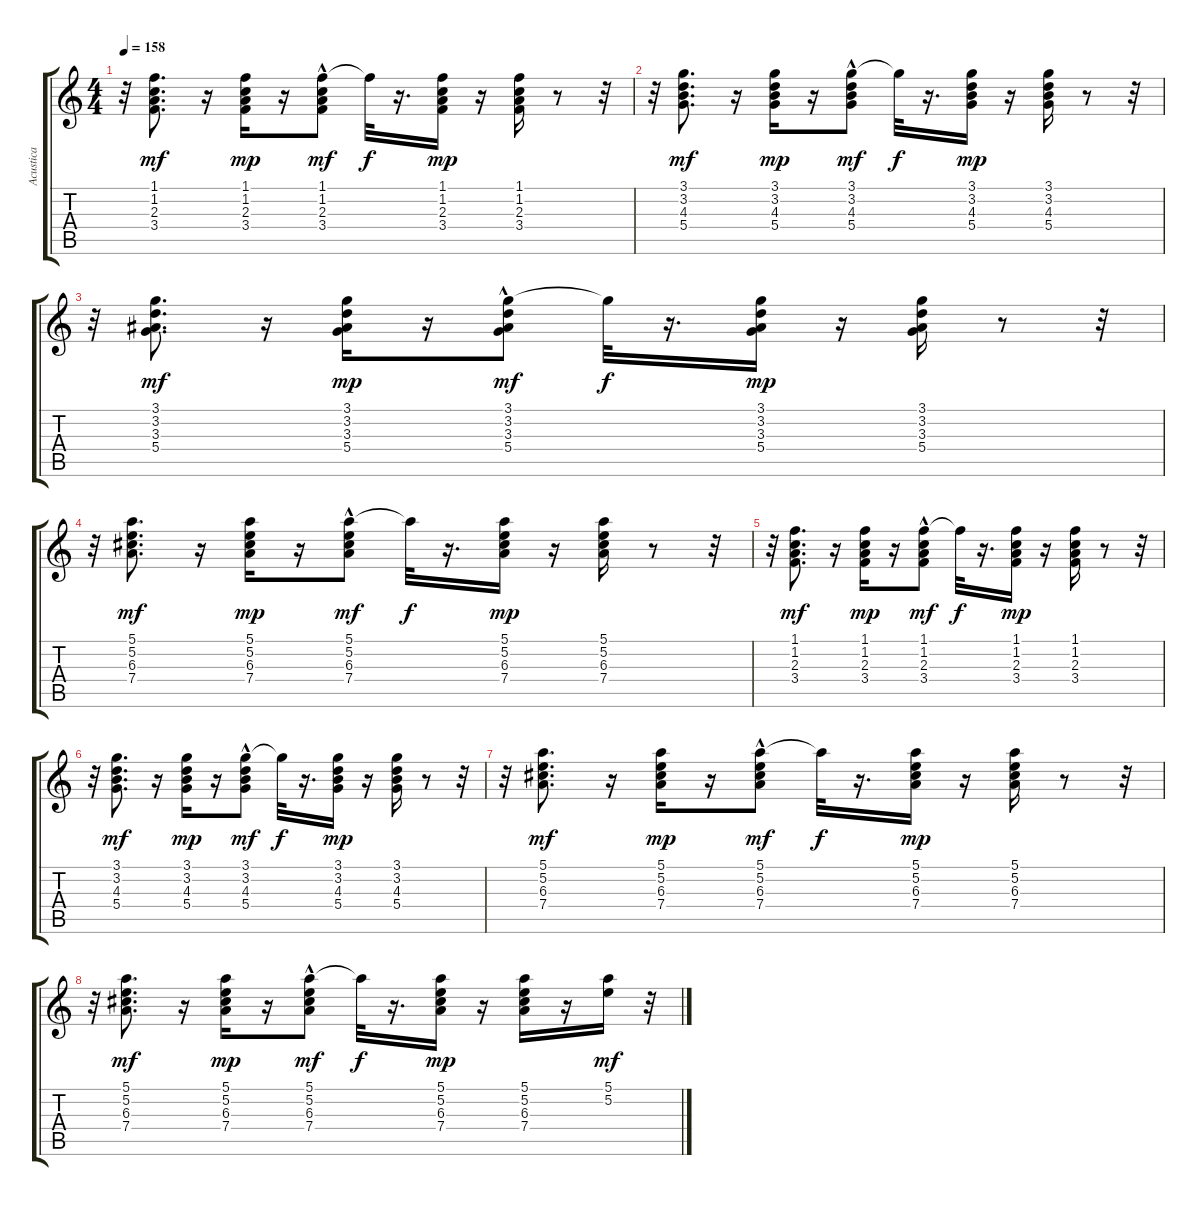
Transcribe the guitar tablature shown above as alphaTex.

\track ("Acustica" "Acustica") {instrument acousticguitarsteel}
\staff {score tabs}
\tuning (E4 B3 G3 D3 A2 E2) {hide}
\ts (4 4)
\tempo 158
\clef g2
\ks c
r.32{dy mp} (1.1 1.2 2.3 3.4).8{d dy mf} r.16 (1.1 1.2 2.3 3.4).16{dy mp} r.16 (1.1 1.2 2.3{hac} 3.4).8{dy mf} 1.1{t}.32{dy f} r.16{d} (1.1 1.2 2.3 3.4).16{dy mp} r.16 (1.1 1.2 2.3 3.4).16 r.8 r.32 |
r.32 (3.1 3.2 4.3 5.4).8{d dy mf} r.16 (3.1 3.2 4.3 5.4).16{dy mp} r.16 (3.1 3.2 4.3{hac} 5.4).8{dy mf} 3.1{t}.32{dy f} r.16{d} (3.1 3.2 4.3 5.4).16{dy mp} r.16 (3.1 3.2 4.3 5.4).16 r.8 r.32 |
r.32 (3.1 3.2 3.3 5.4).8{d dy mf} r.16 (3.1 3.2 3.3 5.4).16{dy mp} r.16 (3.1 3.2 3.3{hac} 5.4).8{dy mf} 3.1{t}.32{dy f} r.16{d} (3.1 3.2 3.3 5.4).16{dy mp} r.16 (3.1 3.2 3.3 5.4).16 r.8 r.32 |
r.32 (5.1 5.2 6.3 7.4).8{d dy mf} r.16 (5.1 5.2 6.3 7.4).16{dy mp} r.16 (5.1 5.2 6.3{hac} 7.4).8{dy mf} 5.1{t}.32{dy f} r.16{d} (5.1 5.2 6.3 7.4).16{dy mp} r.16 (5.1 5.2 6.3 7.4).16 r.8 r.32 |
r.32 (1.1 1.2 2.3 3.4).8{d dy mf} r.16 (1.1 1.2 2.3 3.4).16{dy mp} r.16 (1.1 1.2 2.3{hac} 3.4).8{dy mf} 1.1{t}.32{dy f} r.16{d} (1.1 1.2 2.3 3.4).16{dy mp} r.16 (1.1 1.2 2.3 3.4).16 r.8 r.32 |
r.32 (3.1 3.2 4.3 5.4).8{d dy mf} r.16 (3.1 3.2 4.3 5.4).16{dy mp} r.16 (3.1 3.2 4.3{hac} 5.4).8{dy mf} 3.1{t}.32{dy f} r.16{d} (3.1 3.2 4.3 5.4).16{dy mp} r.16 (3.1 3.2 4.3 5.4).16 r.8 r.32 |
r.32 (5.1 5.2 6.3 7.4).8{d dy mf} r.16 (5.1 5.2 6.3 7.4).16{dy mp} r.16 (5.1 5.2 6.3{hac} 7.4).8{dy mf} 5.1{t}.32{dy f} r.16{d} (5.1 5.2 6.3 7.4).16{dy mp} r.16 (5.1 5.2 6.3 7.4).16 r.8 r.32 |
r.32 (5.1 5.2 6.3 7.4).8{d dy mf} r.16 (5.1 5.2 6.3 7.4).16{dy mp} r.16 (5.1 5.2 6.3{hac} 7.4).8{dy mf} 5.1{t}.32{dy f} r.16{d} (5.1 5.2 6.3 7.4).16{dy mp} r.16 (5.1 5.2 6.3 7.4).16 r.16 (5.1 5.2).16{dy mf} r.32
